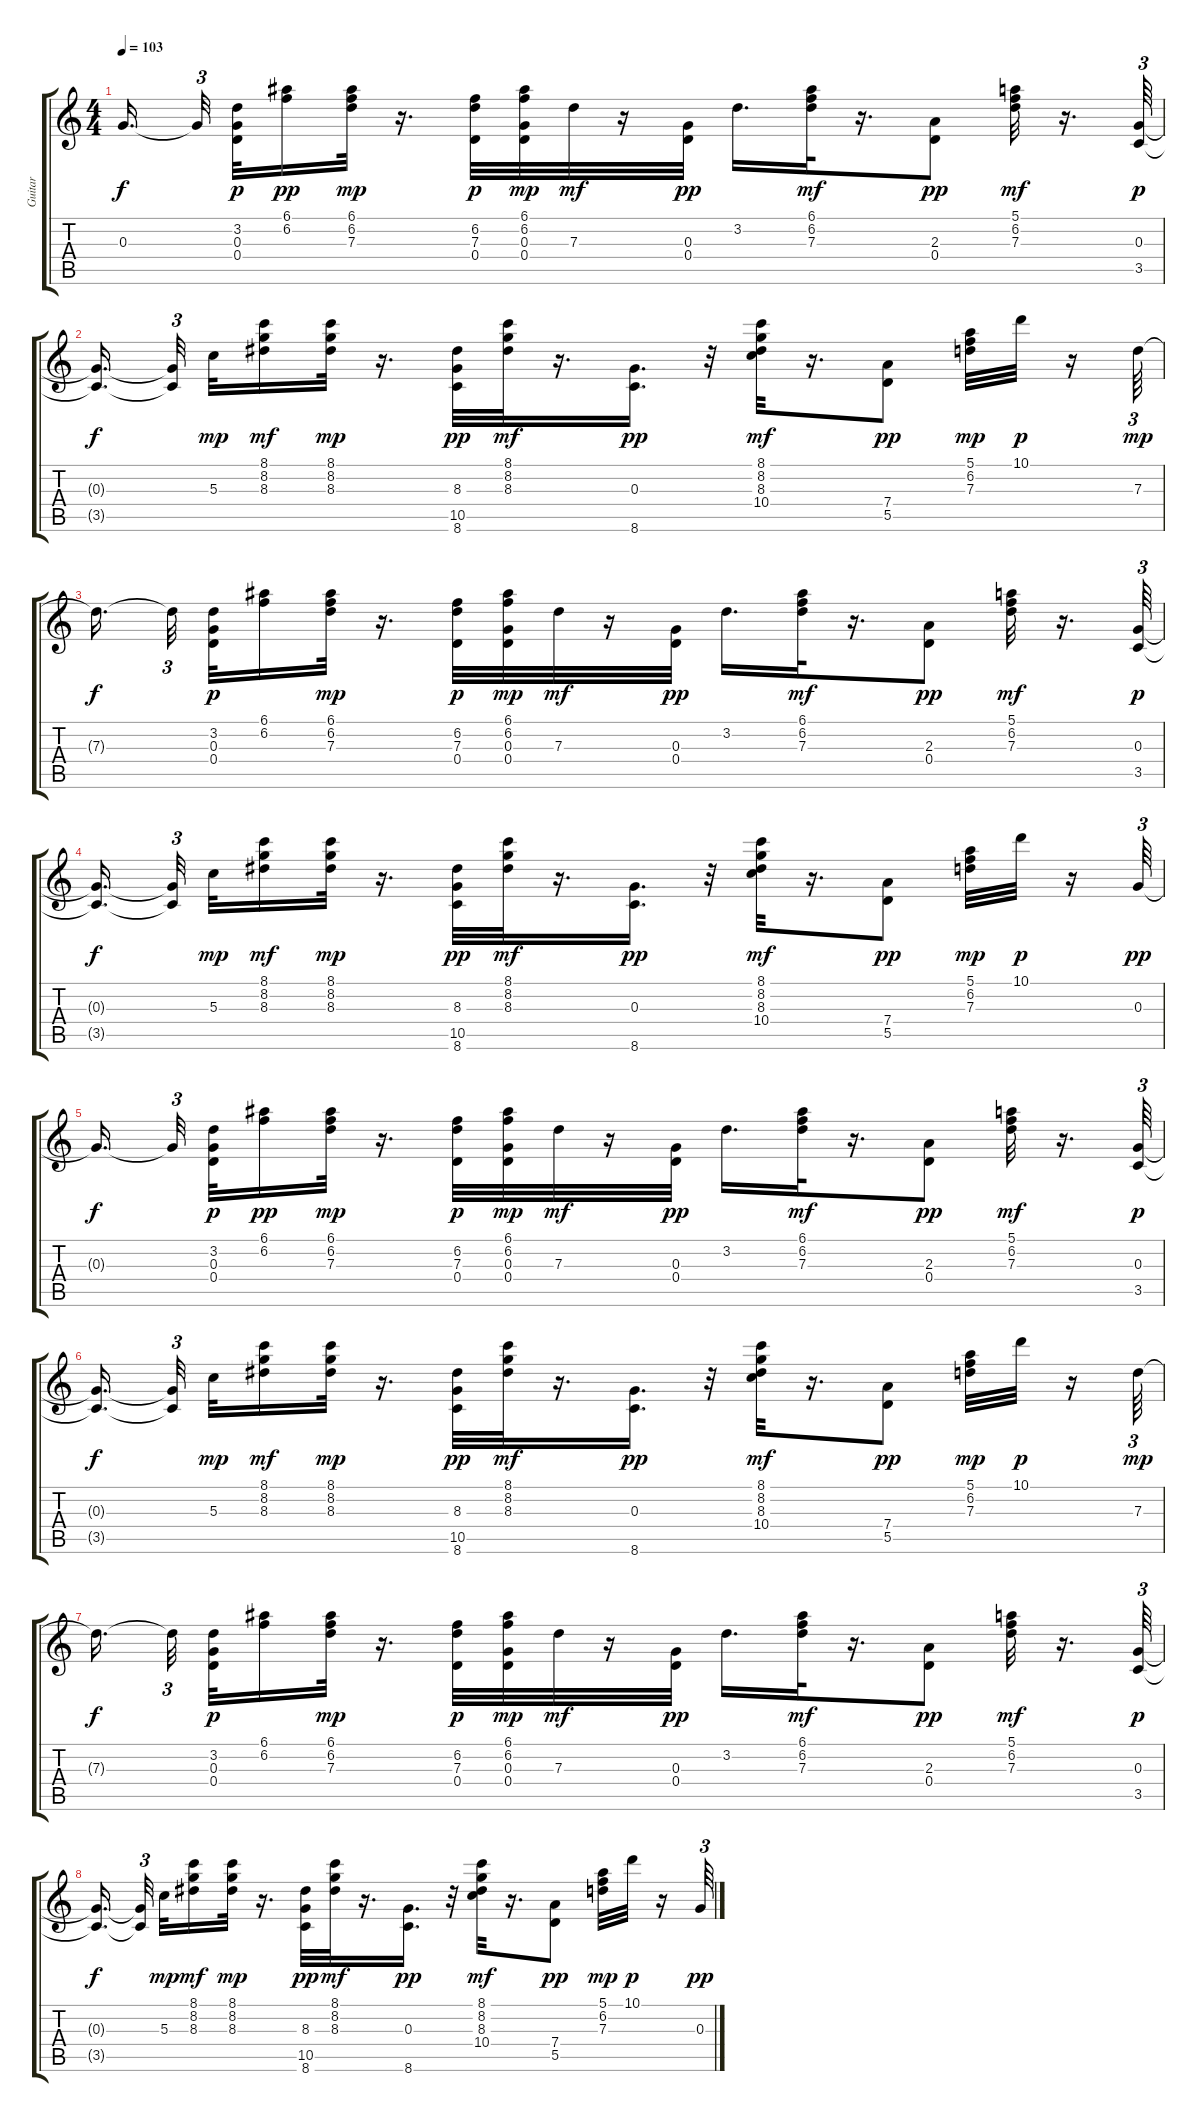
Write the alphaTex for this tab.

\track ("Guitar" "Guitar") {instrument acousticguitarsteel}
\staff {score tabs}
\tuning (E4 B3 G3 D3 A2 E2) {hide}
\ts (4 4)
\tempo 103
\clef g2
\ks c
0.3{t}.16{d dy f beam splitsecondary} 0.3{t}.32{tu (3 2) beam splitsecondary} (3.2 0.3 0.4).32{dy p} (6.1 6.2).16{dy pp} (6.1 6.2 7.3).32{dy mp} r.16{d} (6.2 7.3 0.4).32{dy p} (6.1 6.2 0.3 0.4).32{dy mp} 7.3.32{dy mf} r.16 (0.3 0.4).32{dy pp} 3.2.16{d} (6.1 6.2 7.3).32{dy mf} r.16{d} (2.3 0.4).8{dy pp} (5.1 6.2 7.3).32{dy mf} r.16{d} (0.3 3.5).64{tu (3 2) dy p} |
(0.3{t} 3.5{t}).16{d dy f beam splitsecondary} (0.3{t} 3.5{t}).32{tu (3 2) beam splitsecondary} 5.3.32{dy mp} (8.1 8.2 8.3).16{dy mf} (8.1 8.2 8.3).32{dy mp} r.16{d} (8.3 10.5 8.6).32{dy pp} (8.1 8.2 8.3).32{dy mf} r.16{d} (0.3 8.6).16{d dy pp} r.32 (8.1 8.2 8.3 10.4).32{dy mf} r.16{d} (7.4 5.5).8{dy pp} (5.1 6.2 7.3).32{dy mp} 10.1.32{dy p} r.16 7.3.64{tu (3 2) dy mp} |
7.3{t}.16{d dy f beam splitsecondary} 7.3{t}.32{tu (3 2) beam splitsecondary} (3.2 0.3 0.4).32{dy p} (6.1 6.2).16 (6.1 6.2 7.3).32{dy mp} r.16{d} (6.2 7.3 0.4).32{dy p} (6.1 6.2 0.3 0.4).32{dy mp} 7.3.32{dy mf} r.16 (0.3 0.4).32{dy pp} 3.2.16{d} (6.1 6.2 7.3).32{dy mf} r.16{d} (2.3 0.4).8{dy pp} (5.1 6.2 7.3).32{dy mf} r.16{d} (0.3 3.5).64{tu (3 2) dy p} |
(0.3{t} 3.5{t}).16{d dy f beam splitsecondary} (0.3{t} 3.5{t}).32{tu (3 2) beam splitsecondary} 5.3.32{dy mp} (8.1 8.2 8.3).16{dy mf} (8.1 8.2 8.3).32{dy mp} r.16{d} (8.3 10.5 8.6).32{dy pp} (8.1 8.2 8.3).32{dy mf} r.16{d} (0.3 8.6).16{d dy pp} r.32 (8.1 8.2 8.3 10.4).32{dy mf} r.16{d} (7.4 5.5).8{dy pp} (5.1 6.2 7.3).32{dy mp} 10.1.32{dy p} r.16 0.3.64{tu (3 2) dy pp} |
0.3{t}.16{d dy f beam splitsecondary} 0.3{t}.32{tu (3 2) beam splitsecondary} (3.2 0.3 0.4).32{dy p} (6.1 6.2).16{dy pp} (6.1 6.2 7.3).32{dy mp} r.16{d} (6.2 7.3 0.4).32{dy p} (6.1 6.2 0.3 0.4).32{dy mp} 7.3.32{dy mf} r.16 (0.3 0.4).32{dy pp} 3.2.16{d} (6.1 6.2 7.3).32{dy mf} r.16{d} (2.3 0.4).8{dy pp} (5.1 6.2 7.3).32{dy mf} r.16{d} (0.3 3.5).64{tu (3 2) dy p} |
(0.3{t} 3.5{t}).16{d dy f beam splitsecondary} (0.3{t} 3.5{t}).32{tu (3 2) beam splitsecondary} 5.3.32{dy mp} (8.1 8.2 8.3).16{dy mf} (8.1 8.2 8.3).32{dy mp} r.16{d} (8.3 10.5 8.6).32{dy pp} (8.1 8.2 8.3).32{dy mf} r.16{d} (0.3 8.6).16{d dy pp} r.32 (8.1 8.2 8.3 10.4).32{dy mf} r.16{d} (7.4 5.5).8{dy pp} (5.1 6.2 7.3).32{dy mp} 10.1.32{dy p} r.16 7.3.64{tu (3 2) dy mp} |
7.3{t}.16{d dy f beam splitsecondary} 7.3{t}.32{tu (3 2) beam splitsecondary} (3.2 0.3 0.4).32{dy p} (6.1 6.2).16 (6.1 6.2 7.3).32{dy mp} r.16{d} (6.2 7.3 0.4).32{dy p} (6.1 6.2 0.3 0.4).32{dy mp} 7.3.32{dy mf} r.16 (0.3 0.4).32{dy pp} 3.2.16{d} (6.1 6.2 7.3).32{dy mf} r.16{d} (2.3 0.4).8{dy pp} (5.1 6.2 7.3).32{dy mf} r.16{d} (0.3 3.5).64{tu (3 2) dy p} |
(0.3{t} 3.5{t}).16{d dy f beam splitsecondary} (0.3{t} 3.5{t}).32{tu (3 2) beam splitsecondary} 5.3.32{dy mp} (8.1 8.2 8.3).16{dy mf} (8.1 8.2 8.3).32{dy mp} r.16{d} (8.3 10.5 8.6).32{dy pp} (8.1 8.2 8.3).32{dy mf} r.16{d} (0.3 8.6).16{d dy pp} r.32 (8.1 8.2 8.3 10.4).32{dy mf} r.16{d} (7.4 5.5).8{dy pp} (5.1 6.2 7.3).32{dy mp} 10.1.32{dy p} r.16 0.3.64{tu (3 2) dy pp}
